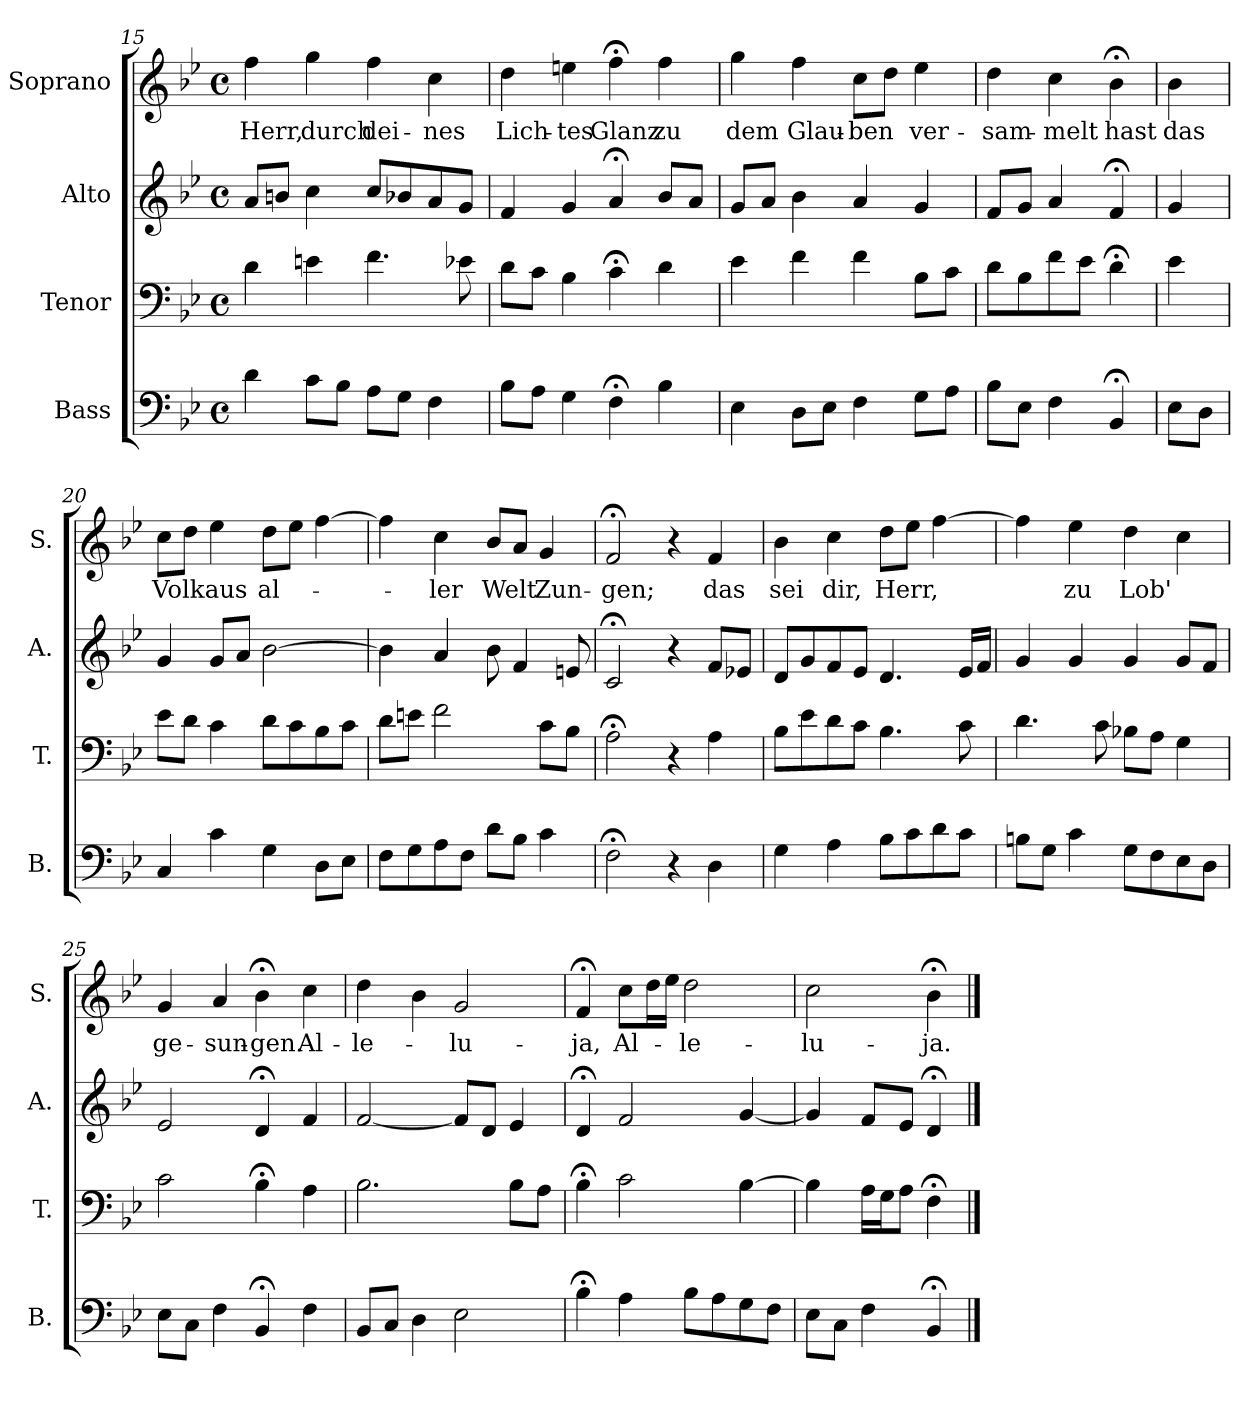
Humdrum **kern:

**kern	**kern	**kern	**kern	**text
*part4	*part3	*part2	*part1	*part1
*staff4	*staff3	*staff2	*staff1	*staff1
*I"Bass	*I"Tenor	*I"Alto	*I"Soprano	*
*I'B.	*I'T.	*I'A.	*I'S.	*
*clefF4	*clefF4	*clefG2	*clefG2	*
*k[b-e-]	*k[b-e-]	*k[b-e-]	*k[b-e-]	*
*B-:	*B-:	*B-:	*B-:	*
*M4/4	*M4/4	*M4/4	*M4/4	*
*met(c)	*met(c)	*met(c)	*met(c)	*
=15	=15	=15	=15	=15
!	!	!	!	!LO:LY:b
4d\	4d\	8a/L	4ff\	Herr,
.	.	8bn/J	.	.
!	!	!	!	!LO:LY:b
8c\L	4en\	4cc\	4gg\	durch
8B-\J	.	.	.	.
!	!	!	!	!LO:LY:b
8A\L	4.f\	8cc/L	4ff\	dei-
8G\J	.	8b-X/	.	.
!	!	!	!	!LO:LY:b
4F\	.	8a/	4cc\	-nes
.	8e-X\	8g/J	.	.
=16	=16	=16	=16	=16
!	!	!	!	!LO:LY:b
8B-\L	8d\L	4f/	4dd\	Lich-
8A\J	8c\J	.	.	.
!	!	!	!	!LO:LY:b
4G\	4B-\	4g/	4een\	-tes
!	!	!	!	!LO:LY:b
4F;<\	4c;<\	4a;</	4ff;<\	Glanz
!	!	!	!	!LO:LY:b
4B-\	4d\	8b-/L	4ff\	zu
.	.	8a/J	.	.
=17	=17	=17	=17	=17
!	!	!	!	!LO:LY:b
4E-\	4e-\	8g/L	4gg\	dem
.	.	8a/J	.	.
!	!	!	!	!LO:LY:b
8D\L	4f\	4b-\	4ff\	Glau-
8E-\J	.	.	.	.
!	!	!	!	!LO:LY:b
4F\	4f\	4a/	8cc\L	-ben
.	.	.	8dd\J	.
!	!	!	!	!LO:LY:b
8G\L	8B-\L	4g/	4ee-\	ver-
8A\J	8c\J	.	.	.
=18	=18	=18	=18	=18
!	!	!	!	!LO:LY:b
8B-\L	8d\L	8f/L	4dd\	-sam-
8E-\J	8B-\	8g/J	.	.
!	!	!	!	!LO:LY:b
4F\	8f\	4a/	4cc\	-melt
.	8e-\J	.	.	.
!	!	!	!	!LO:LY:b
4BB-;</	4d;<\	4f;</	4b-;<\	hast
!!LO:LB:g=z
=19	=19	=19	=19	=19
!	!	!	!	!LO:LY:b
8E-\L	4e-\	4g/	4b-\	das
8D\J	.	.	.	.
=20	=20	=20	=20	=20
!	!	!	!	!LO:LY:b
4C/	8e-\L	4g/	8cc\L	Volk
.	8d\J	.	8dd\J	.
!	!	!	!	!LO:LY:b
4c\	4c\	8g/L	4ee-\	aus
.	.	8a/J	.	.
!	!	!	!	!LO:LY:b
4G\	8d\L	[2b-\	8dd\L	al-
.	8c\	.	8ee-\J	.
8D\L	8B-\	.	[4ff\	.
8E-\J	8c\J	.	.	.
=21	=21	=21	=21	=21
8F\L	8d\L	4b-\]	4ff\]	.
8G\	8en\J	.	.	.
!	!	!	!	!LO:LY:b
8A\	2f\	4a/	4cc\	-ler
8F\J	.	.	.	.
!	!	!	!	!LO:LY:b
8d\L	.	8b-\	8b-/L	Welt
8B-\J	.	4f/	8a/J	.
!	!	!	!	!LO:LY:b
4c\	8c\L	.	4g/	Zun-
.	8B-\J	8en/	.	.
=22	=22	=22	=22	=22
!	!	!	!	!LO:LY:b
2F;<\	2A;<\	2c;</	2f;</	-gen;
4r	4r	4r	4r	.
!	!	!	!	!LO:LY:b
4D\	4A\	8f/L	4f/	das
.	.	8e-X/J	.	.
=23	=23	=23	=23	=23
!	!	!	!	!LO:LY:b
4G\	8B-\L	8d/L	4b-\	sei
.	8e-\	8g/	.	.
!	!	!	!	!LO:LY:b
4A\	8d\	8f/	4cc\	dir,
.	8c\J	8e-/J	.	.
!	!	!	!	!LO:LY:b
8B-\L	4.B-\	4.d/	8dd\L	Herr,
8c\	.	.	8ee-\J	.
8d\	.	.	[4ff\	.
8c\J	8c\	16e-/LL	.	.
.	.	16f/JJ	.	.
!!LO:PB:g=z
=24	=24	=24	=24	=24
8Bn\L	4.d\	4g/	4ff\]	.
8G\J	.	.	.	.
!	!	!	!	!LO:LY:b
4c\	.	4g/	4ee-\	zu
.	8c\	.	.	.
!	!	!	!	!LO:LY:b
8G\L	8B-X\L	4g/	4dd\	Lob'
8F\	8A\J	.	.	.
8E-\	4G\	8g/L	4cc\	.
8D\J	.	8f/J	.	.
=25	=25	=25	=25	=25
!	!	!	!	!LO:LY:b
8E-\L	2c\	2e-/	4g/	ge-
8C\J	.	.	.	.
!	!	!	!	!LO:LY:b
4F\	.	.	4a/	-sun-
!	!	!	!	!LO:LY:b
4BB-;</	4B-;<\	4d;</	4b-;<\	-gen.
!	!	!	!	!LO:LY:b
4F\	4A\	4f/	4cc\	Al-
=26	=26	=26	=26	=26
!	!	!	!	!LO:LY:b
8BB-/L	2.B-\	[2f/	4dd\	-le-
8C/J	.	.	.	.
4D\	.	.	4b-\	.
!	!	!	!	!LO:LY:b
2E-\	.	8f/L]	2g/	-lu-
.	.	8d/J	.	.
.	8B-\L	4e-/	.	.
.	8A\J	.	.	.
=27	=27	=27	=27	=27
!	!	!	!	!LO:LY:b
4B-;<\	4B-;<\	4d;</	4f;</	-ja,
!	!	!	!	!LO:LY:b
4A\	2c\	2f/	8cc\L	Al-
.	.	.	16dd\L	.
.	.	.	16ee-\JJ	.
!	!	!	!	!LO:LY:b
8B-\L	.	.	2dd\	-le-
8A\	.	.	.	.
8G\	[4B-\	[4g/	.	.
8F\J	.	.	.	.
=28	=28	=28	=28	=28
!	!	!	!	!LO:LY:b
8E-\L	4B-\]	4g/]	2cc\	-lu-
8C\J	.	.	.	.
4F\	16A\LL	8f/L	.	.
.	16G\J	.	.	.
.	8A\J	8e-/J	.	.
!	!	!	!	!LO:LY:b
4BB-;</	4F;<\	4d;</	4b-;<\	-ja.
==	==	==	==	==
*-	*-	*-	*-	*-
